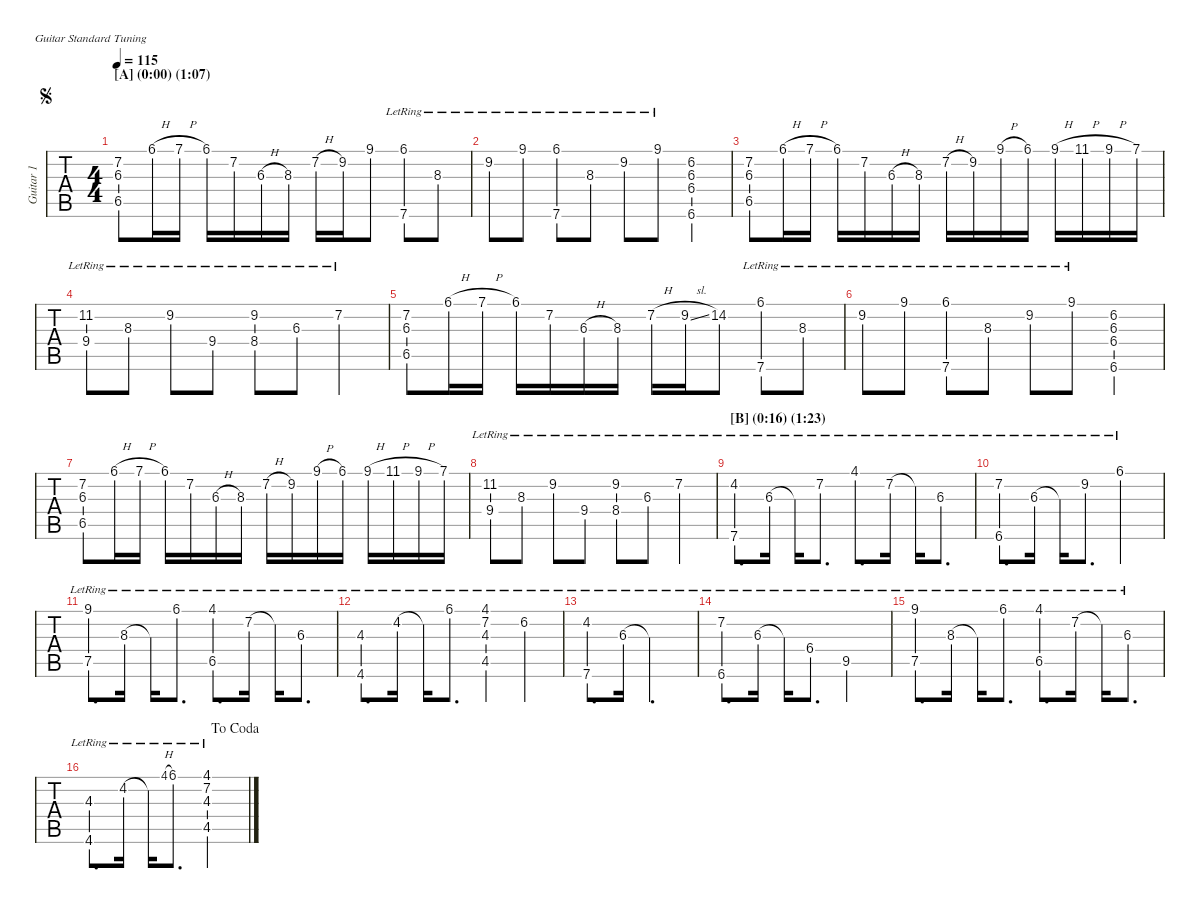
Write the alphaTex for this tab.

\hideDynamics
\bracketExtendMode nobrackets
\multiTrackTrackNamePolicy allsystems
\firstSystemTrackNameMode fullname
\otherSystemsTrackNameMode fullname
\otherSystemsTrackNameOrientation horizontal
\track ("Guitar 1" "Guitar 1") {instrument electricguitarclean}
\staff {tabs}
\tuning (E4 B3 G3 D3 A2 E2)
\ts (4 4)
\beaming (8 2 2 2 2)
\section ("A" "(0:00) (1:07)")
\scale
1.01393
\jump segno
\tempo 115
\accidentals auto
\clef g2
\ottava regular
\simile none
\ks c
(7.2{acc #} 6.3{acc #} 6.5{acc #}).8{dy mf instrument electricguitarclean} 6.1{h acc #}.16 7.1{h}.16 6.1{acc #}.16 7.2{acc #}.16 6.3{h acc #}.16 8.3{acc #}.16 7.2{h acc #}.16 9.2{acc #}.16 9.1{st acc #}.8 (6.1{lr acc #} 7.6{lr}).8 8.3{lr acc #}.8 |
\scale
0.994029 9.2{lr acc #}.8 9.1{lr acc #}.8 (6.1{lr acc #} 7.6{lr}).8 8.3{lr acc #}.8 9.2{lr acc #}.8 9.1{lr acc #}.8 (6.2 6.3{acc #} 6.4{acc #} 6.6{acc #}).4 |
\scale
0.992041 (7.2{acc #} 6.3{acc #} 6.5{acc #}).8 6.1{h acc #}.16 7.1{h}.16 6.1{acc #}.16 7.2{acc #}.16 6.3{h acc #}.16 8.3{acc #}.16 7.2{h acc #}.16 9.2{acc #}.16 9.1{h acc #}.16 6.1{acc #}.16 9.1{h acc #}.16 11.1{h acc #}.16 9.1{h acc #}.16 7.1.16 |
\scale
1.00463 (11.2{lr acc #} 9.4{lr}).8 8.3{lr acc #}.8 9.2{lr acc #}.8 9.4{lr}.8 (9.2{lr acc #} 8.4{lr acc #}).8 6.3{lr acc #}.8 7.2{lr acc #}.4 |
\scale
0.993664 (7.2{acc #} 6.3{acc #} 6.5{acc #}).8 6.1{h acc #}.16 7.1{h}.16 6.1{acc #}.16 7.2{acc #}.16 6.3{h acc #}.16 8.3{acc #}.16 7.2{h acc #}.16 9.2{sl acc #}.16 14.2{st acc #}.8 (6.1{lr acc #} 7.6{lr}).8 8.3{lr acc #}.8 |
\scale
1.00171 9.2{lr acc #}.8 9.1{lr acc #}.8 (6.1{lr acc #} 7.6{lr}).8 8.3{lr acc #}.8 9.2{lr acc #}.8 9.1{lr acc #}.8 (6.2 6.3{acc #} 6.4{acc #} 6.6{acc #}).4 |
\scale
1.01962 (7.2{acc #} 6.3{acc #} 6.5{acc #}).8 6.1{h acc #}.16 7.1{h}.16 6.1{acc #}.16 7.2{acc #}.16 6.3{h acc #}.16 8.3{acc #}.16 7.2{h acc #}.16 9.2{acc #}.16 9.1{h acc #}.16 6.1{acc #}.16 9.1{h acc #}.16 11.1{h acc #}.16 9.1{h acc #}.16 7.1.16 |
\scale
0.980383 (11.2{lr acc #} 9.4{lr}).8 8.3{lr acc #}.8 9.2{lr acc #}.8 9.4{lr}.8 (9.2{lr acc #} 8.4{lr acc #}).8 6.3{lr acc #}.8 7.2{lr acc #}.4 |
\section ("B" "(0:16) (1:23)")
\scale
1.06048 (4.2{lr acc #} 7.6{lr}).8{d} 6.3{lr acc #}.16 6.3{lr t acc #}.16 7.2{lr acc #}.8{d} 4.1{lr acc #}.8{d} 7.2{lr acc #}.16 7.2{lr t acc #}.16 6.3{lr acc #}.8{d} |
\scale
0.97957 (7.2{lr acc #} 6.6{lr acc #}).8{d} 6.3{lr acc #}.16 6.3{lr t acc #}.16 9.2{lr acc #}.8{d} 6.1{lr acc #}.2 |
\scale
0.991186 (9.1{lr acc #} 7.5{lr}).8{d} 8.3{lr acc #}.16 8.3{lr t acc #}.16 6.1{lr acc #}.8{d} (4.1{lr acc #} 6.5{lr acc #}).8{d} 7.2{lr acc #}.16 7.2{lr t acc #}.16 6.3{lr acc #}.8{d} |
\scale
0.968759 (4.3{lr} 4.6{lr acc #}).8{d} 4.2{lr acc #}.16 4.2{lr t acc #}.16 6.1{lr acc #}.8{d} (4.1{lr acc #} 7.2{lr acc #} 4.3{lr} 4.5{lr acc #}).4 6.2{lr}.4 |
(4.2{lr acc #} 7.6{lr}).8{d} 6.3{lr acc #}.16 6.3{lr t acc #}.2{d} |
(7.2{lr acc #} 6.6{lr acc #}).8{d} 6.3{lr acc #}.16 6.3{lr t acc #}.16 6.4{lr acc #}.8{d} 9.5{lr acc #}.2 |
(9.1{lr acc #} 7.5{lr}).8{d} 8.3{lr acc #}.16 8.3{lr t acc #}.16 6.1{lr acc #}.8{d} (4.1{lr acc #} 6.5{lr acc #}).8{d} 7.2{lr acc #}.16 7.2{lr t acc #}.16 6.3{lr acc #}.8{d} |
\jump dacoda
(4.3{lr} 4.6{lr acc #}).8{d} 4.2{lr acc #}.16 4.2{lr t acc #}.16 4.1{h lr acc #}.8{gr} 6.1{lr acc #}.8{d} (4.1{lr acc #} 7.2{lr acc #} 4.3{lr} 4.5{lr acc #}).2
